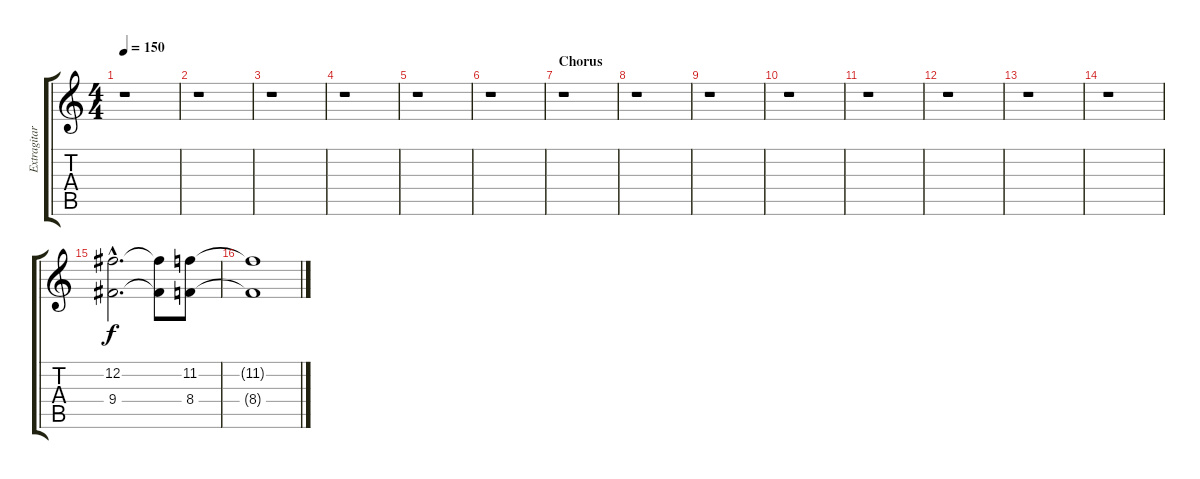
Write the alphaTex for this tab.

\track ("Extragitarr 2 - KI" "Extragitar") {instrument distortionguitar}
\staff {score tabs}
\tuning (B3 Gb3 D3 A2 E2 B1) {hide}
\ts (4 4)
\tempo 150
\clef g2
\ks c
r.1{dy f} |
r.1 |
r.1 |
r.1 |
r.1 |
r.1 |
\section ("" "Chorus")
r.1 |
r.1 |
r.1 |
r.1 |
r.1 |
r.1 |
r.1 |
r.1 |
(12.2{hac} 9.4{hac}).2{d} (12.2{t} 9.4{t}).8 (11.2 8.4).8 |
(11.2{t} 8.4{t}).1
